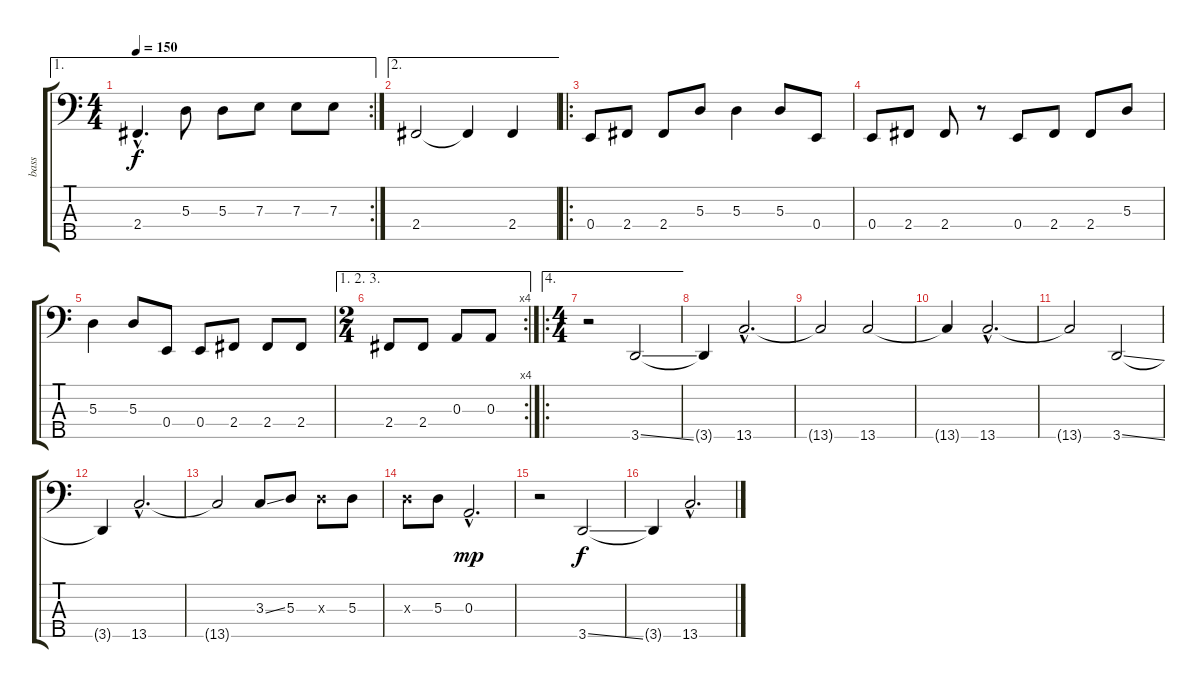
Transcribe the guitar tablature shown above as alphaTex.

\track ("bass" "bass") {instrument fretlessbass}
\staff {score tabs}
\tuning (G2 D2 A1 E1 B0) {hide}
\ae 1
\rc 2
\ts (4 4)
\tempo 150
\clef f4
\ks c
2.4{hac t}.4{d dy f} 5.3.8 5.3.8 7.3.8 7.3.8 7.3.8 |
\ae 2
2.4.2 2.4{t}.4 2.4.4 |
\ro
0.4.8{instrument electricbassfinger} 2.4.8 2.4.8 5.3.8 5.3.4 5.3.8 0.4.8 |
0.4.8 2.4.8 2.4.8 r.8 0.4.8 2.4.8 2.4.8 5.3.8 |
5.3.4 5.3.8 0.4.8 0.4.8 2.4.8 2.4.8 2.4.8 |
\ae (1 2 3)
\rc 4
\ts (2 4)
2.4.8 2.4.8 0.3.8 0.3.8 |
\ae 4
\ro
\ts (4 4)
r.2 3.5{ss}.2 |
3.5{t}.4 13.5{hac}.2{d} |
13.5{t}.2 13.5.2 |
13.5{t}.4 13.5{hac}.2{d} |
13.5{t}.2 3.5{ss}.2 |
3.5{t}.4 13.5{hac}.2{d} |
13.5{t}.2 3.3{ss}.8 5.3.8 5.3{x}.8 5.3.8 |
5.3{x}.8 5.3.8 0.3{hac}.2{d dy mp} |
r.2 3.5{ss}.2{dy f} |
3.5{t}.4 13.5{hac}.2{d}
